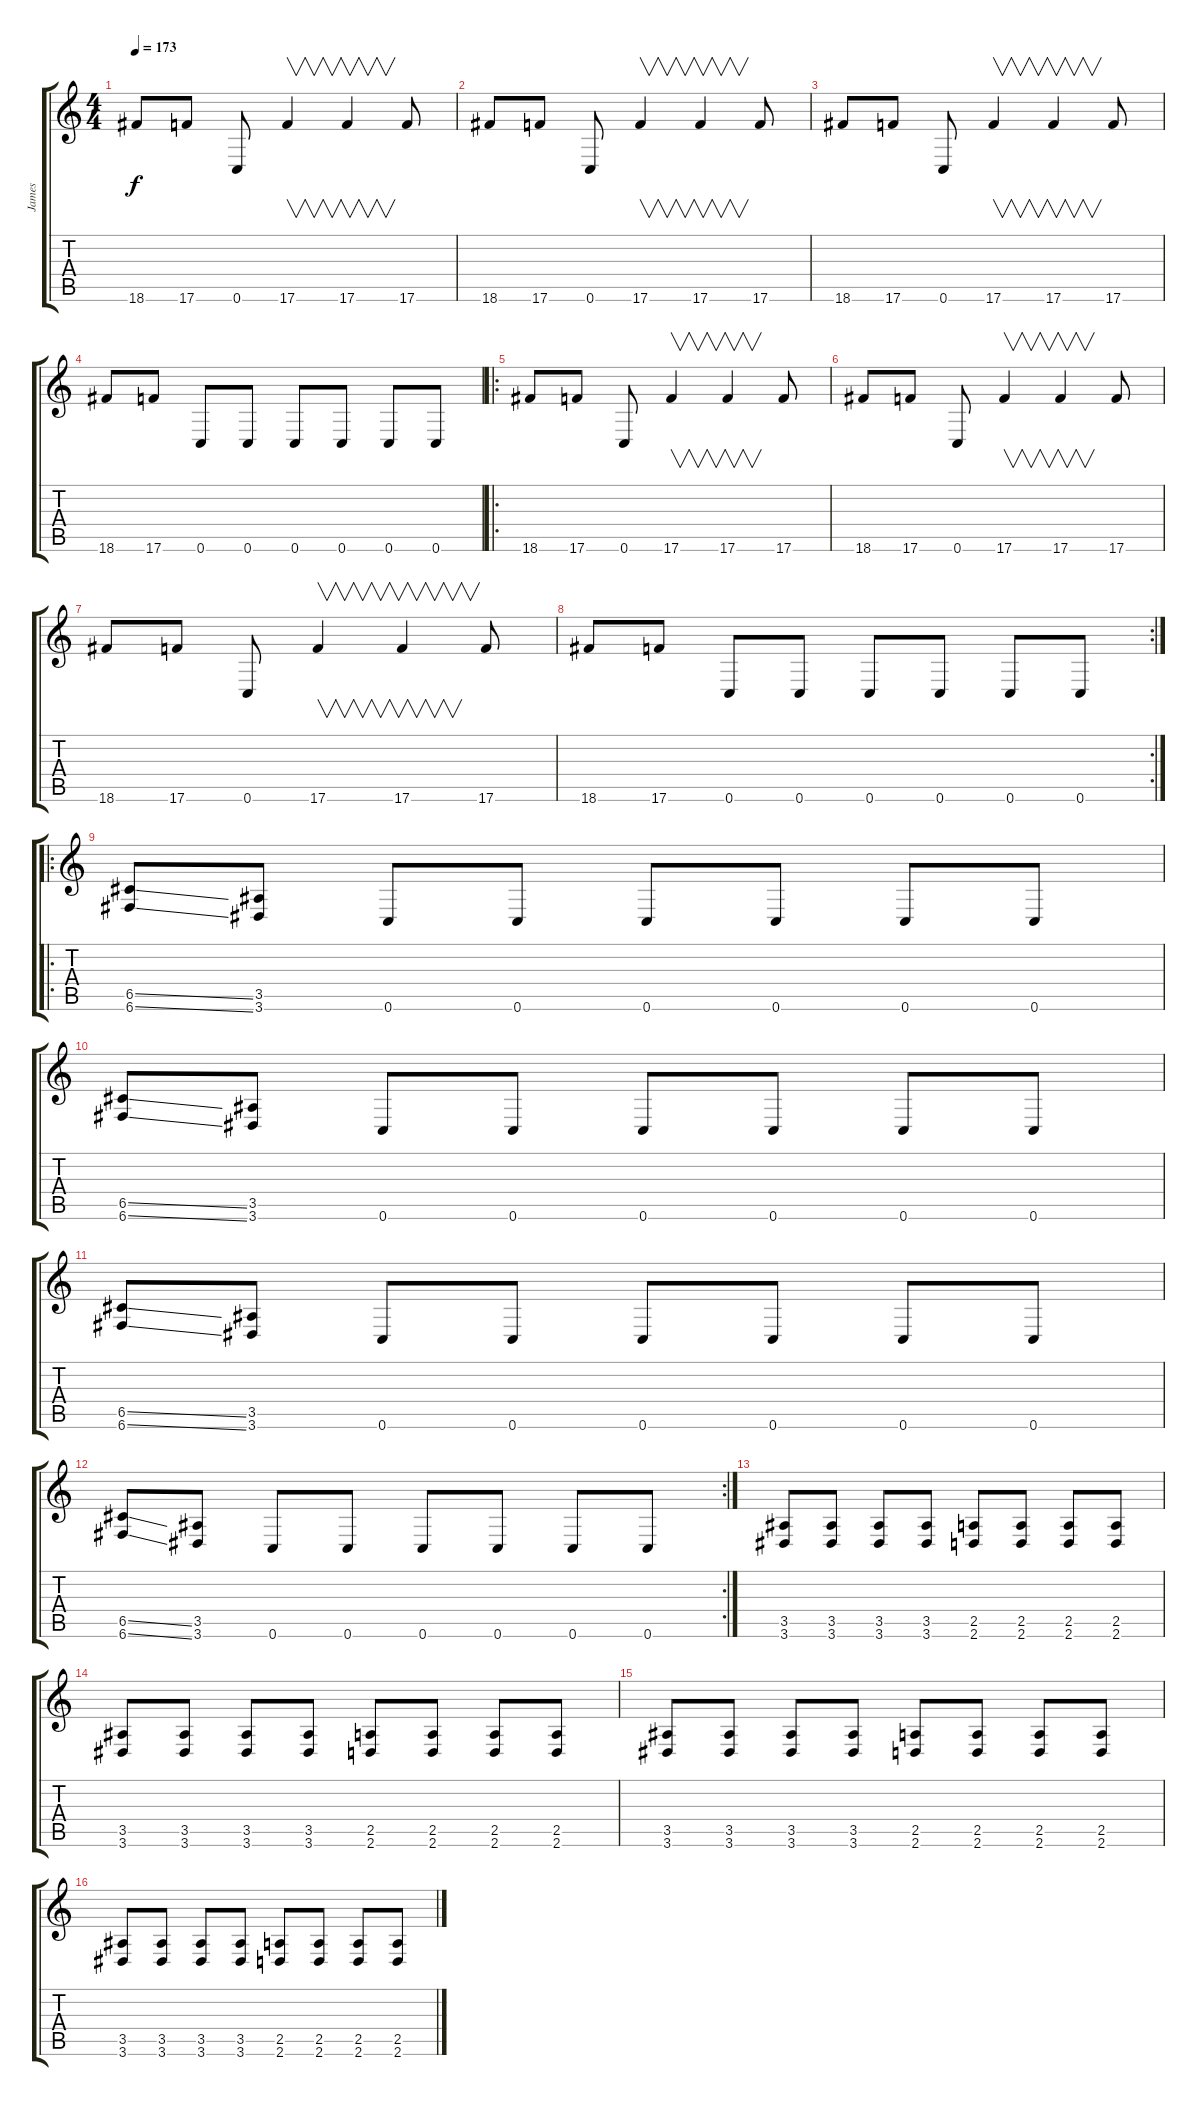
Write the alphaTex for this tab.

\track ("James" "James") {instrument distortionguitar}
\staff {score tabs}
\tuning (D4 A3 F3 C3 G2 C2) {hide}
\ts (4 4)
\tempo 173
\clef g2
\ks c
18.6.8{dy f} 17.6.8 0.6.8 17.6.4{v} 17.6.4{v} 17.6.8 |
18.6.8 17.6.8 0.6.8 17.6.4{v} 17.6.4{v} 17.6.8 |
18.6.8 17.6.8 0.6.8 17.6.4{v} 17.6.4{v} 17.6.8 |
18.6.8 17.6.8 0.6.8 0.6.8 0.6.8 0.6.8 0.6.8 0.6.8 |
\ro
18.6.8 17.6.8 0.6.8 17.6.4{v} 17.6.4{v} 17.6.8 |
18.6.8 17.6.8 0.6.8 17.6.4{v} 17.6.4{v} 17.6.8 |
18.6.8 17.6.8 0.6.8 17.6.4{v} 17.6.4{v} 17.6.8 |
\rc 2
18.6.8 17.6.8 0.6.8 0.6.8 0.6.8 0.6.8 0.6.8 0.6.8 |
\ro
(6.5{ss} 6.6{ss}).8 (3.5 3.6).8 0.6.8 0.6.8 0.6.8 0.6.8 0.6.8 0.6.8 |
(6.5{ss} 6.6{ss}).8 (3.5 3.6).8 0.6.8 0.6.8 0.6.8 0.6.8 0.6.8 0.6.8 |
(6.5{ss} 6.6{ss}).8 (3.5 3.6).8 0.6.8 0.6.8 0.6.8 0.6.8 0.6.8 0.6.8 |
\rc 2
(6.5{ss} 6.6{ss}).8 (3.5 3.6).8 0.6.8 0.6.8 0.6.8 0.6.8 0.6.8 0.6.8 |
(3.5 3.6).8 (3.5 3.6).8 (3.5 3.6).8 (3.5 3.6).8 (2.5 2.6).8 (2.5 2.6).8 (2.5 2.6).8 (2.5 2.6).8 |
(3.5 3.6).8 (3.5 3.6).8 (3.5 3.6).8 (3.5 3.6).8 (2.5 2.6).8 (2.5 2.6).8 (2.5 2.6).8 (2.5 2.6).8 |
(3.5 3.6).8 (3.5 3.6).8 (3.5 3.6).8 (3.5 3.6).8 (2.5 2.6).8 (2.5 2.6).8 (2.5 2.6).8 (2.5 2.6).8 |
(3.5 3.6).8 (3.5 3.6).8 (3.5 3.6).8 (3.5 3.6).8 (2.5 2.6).8 (2.5 2.6).8 (2.5 2.6).8 (2.5 2.6).8
